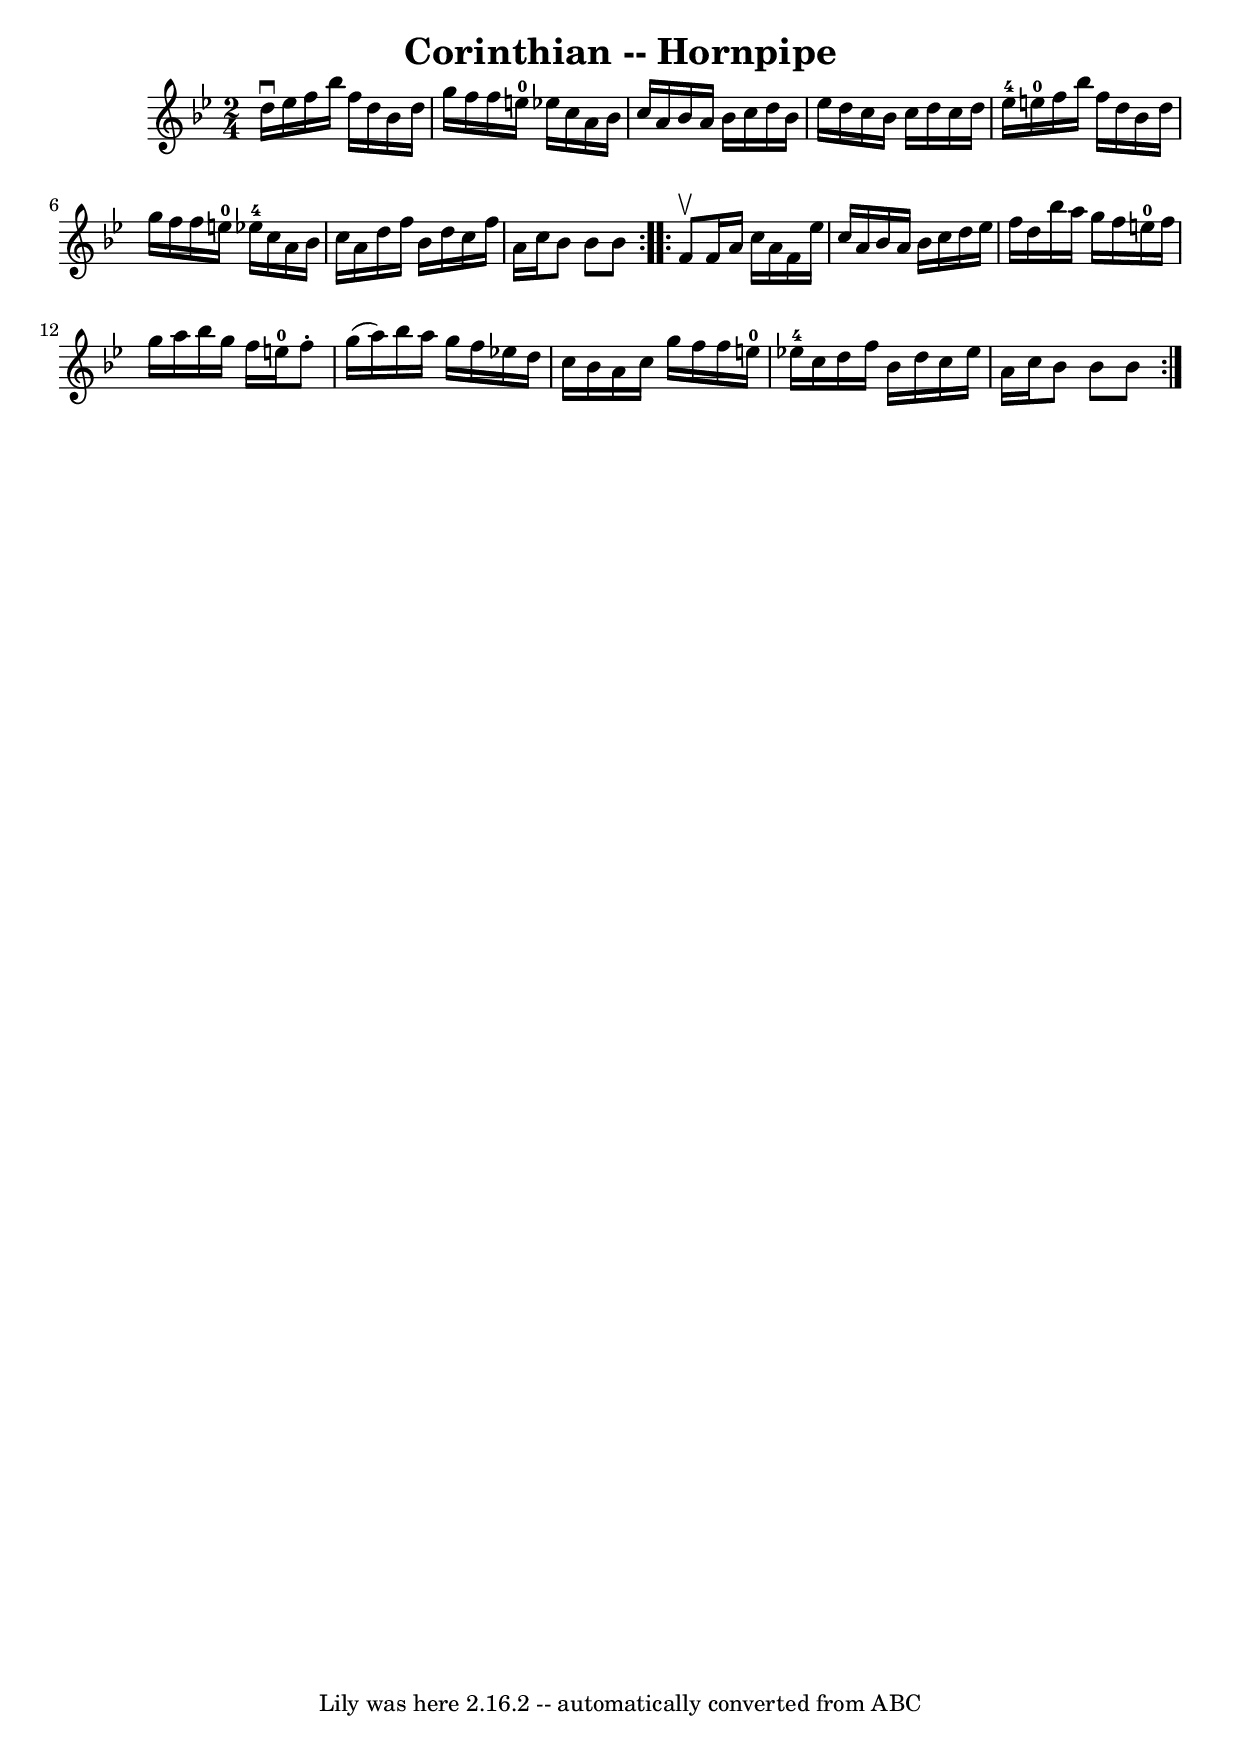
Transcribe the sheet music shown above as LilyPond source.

\version "2.16.2"
\include "Mammoth.ily"
\header {
  %% book = "Cole's 1000 Fiddle Tunes"
 crossRefNumber = "1"
 footnotes = ""
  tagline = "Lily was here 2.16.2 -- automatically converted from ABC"
  title = "Corinthian -- Hornpipe"

}
voicedefault =  {



  \repeat volta 2 {

    \time 2/4      \key bf \major d''16^\downbow ef''16   |
 f''16 bf''16 f''16 d''16 bf'16 d''16 g''16 f''16   |
 f''16 e''16-0 ef''!16 c''16 a'16 bf'16 c''16 a'16    |
 bf'16 a'16 bf'16 c''16 d''16 bf'16 ef''16 d''16   |
 c''16 bf'16 c''16 d''16 c''16 d''16 ef''16-4 e''16-0  |
 f''16 bf''16 f''16 d''16 bf'16 d''16 g''16 f''16   |
 f''16 e''16-0 ef''!16-4 c''16 a'16 bf'16 c''16 a'16  |
 d''16 f''16 bf'16 d''16 c''16 f''16 a'16 c''16   |
 bf'8 bf'8   
 bf'8  
  }     
  \repeat volta 2 { f'8^\upbow  |
 f'16 a'16 c''16 a'16 f'16 ef''16 c''16 a'16   |
 bf'16 a'16 bf'16 c''16 d''16 ef''16 f''16 d''16   |
 bf''16 a''16 g''16 f''16 e''16-0 f''16 g''16 a''16   |
 bf''16 g''16 f''16 e''16-0 f''8-. g''16 (a''16)  |
 bf''16 a''16 g''16 f''16 ef''!16 d''16 c''16 bf'16    |
 a'16 c''16 g''16 f''16 f''16 e''16-0 ef''!16-4 c''16  |
 d''16 f''16 bf'16 d''16 c''16 ef''16 a'16 c''16   |
 bf'8 bf'8 bf'8  
  }   

}

\score{
  <<

    \context Staff="default"
    {
      \voicedefault 
      
    }

  >>
  \layout {
    
  }
  \midi {
  }

}
